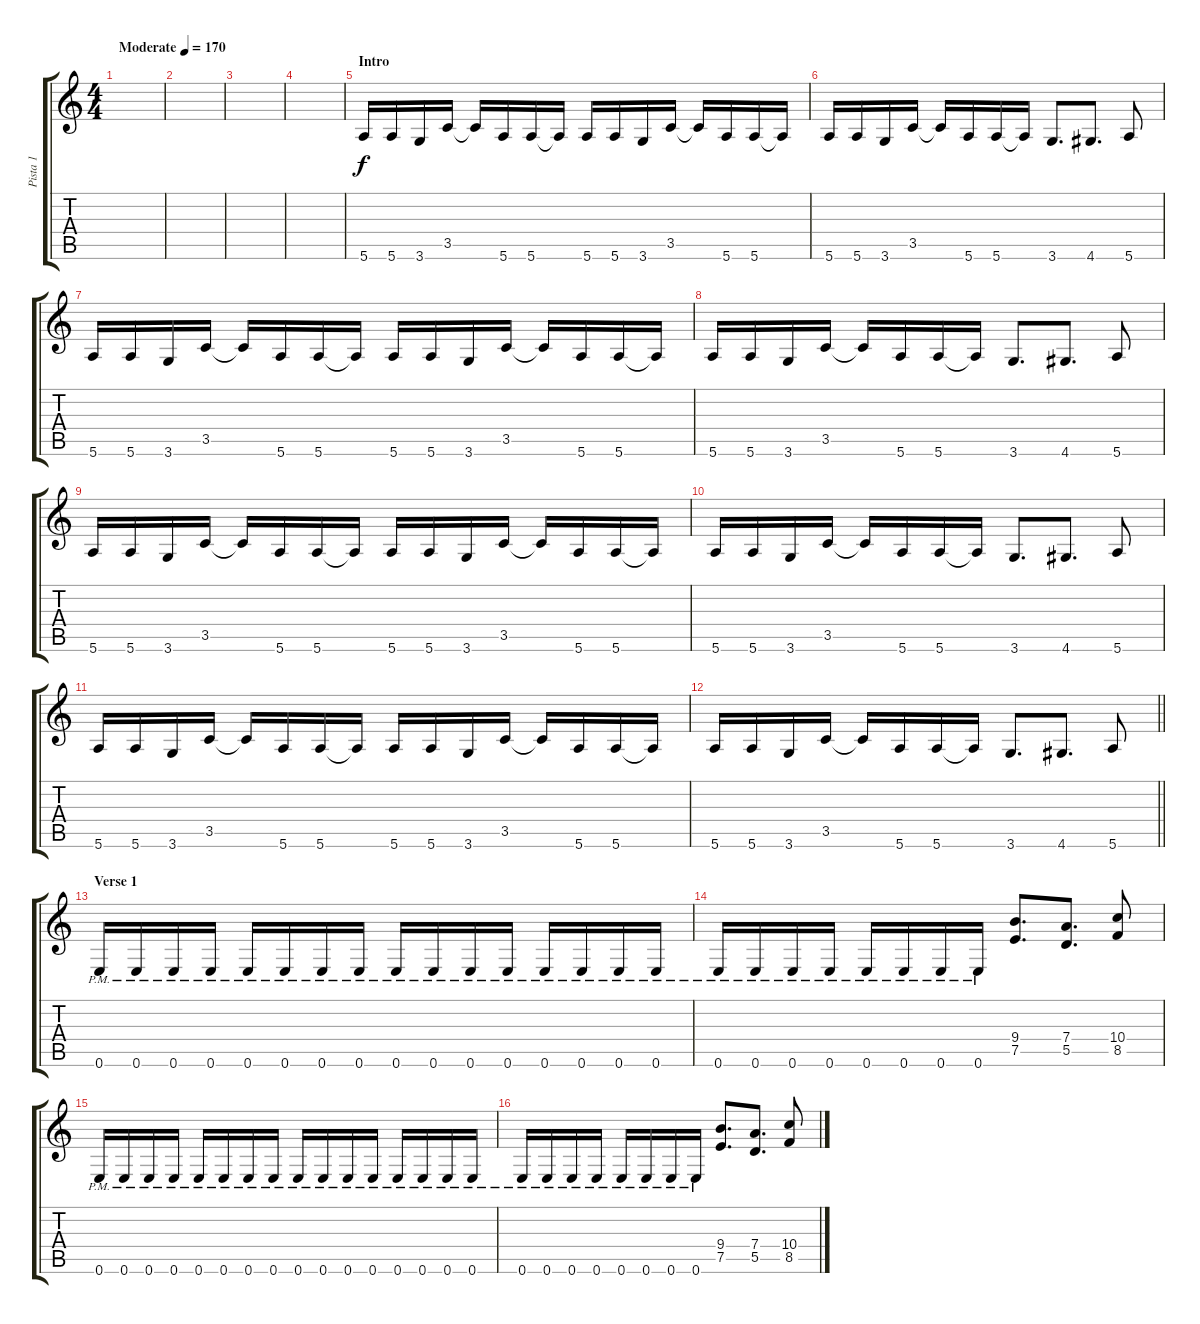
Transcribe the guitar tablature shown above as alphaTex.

\track ("Pista 1" "Pista 1") {instrument distortionguitar}
\staff {score tabs}
\tuning (E4 B3 G3 D3 A2 E2) {hide}
\ts (4 4)
\tempo (170 "Moderate")
\clef g2
\ks c
|
|
|
|
\section ("" "Intro")
5.6.16 5.6.16 3.6.16 3.5.16 3.5{t}.16 5.6.16 5.6.16 5.6{t}.16 5.6.16 5.6.16 3.6.16 3.5.16 3.5{t}.16 5.6.16 5.6.16 5.6{t}.16 |
5.6.16 5.6.16 3.6.16 3.5.16 3.5{t}.16 5.6.16 5.6.16 5.6{t}.16 3.6.8{d} 4.6.8{d} 5.6.8 |
5.6.16 5.6.16 3.6.16 3.5.16 3.5{t}.16 5.6.16 5.6.16 5.6{t}.16 5.6.16 5.6.16 3.6.16 3.5.16 3.5{t}.16 5.6.16 5.6.16 5.6{t}.16 |
5.6.16 5.6.16 3.6.16 3.5.16 3.5{t}.16 5.6.16 5.6.16 5.6{t}.16 3.6.8{d} 4.6.8{d} 5.6.8 |
5.6.16 5.6.16 3.6.16 3.5.16 3.5{t}.16 5.6.16 5.6.16 5.6{t}.16 5.6.16 5.6.16 3.6.16 3.5.16 3.5{t}.16 5.6.16 5.6.16 5.6{t}.16 |
5.6.16 5.6.16 3.6.16 3.5.16 3.5{t}.16 5.6.16 5.6.16 5.6{t}.16 3.6.8{d} 4.6.8{d} 5.6.8 |
5.6.16 5.6.16 3.6.16 3.5.16 3.5{t}.16 5.6.16 5.6.16 5.6{t}.16 5.6.16 5.6.16 3.6.16 3.5.16 3.5{t}.16 5.6.16 5.6.16 5.6{t}.16 |
\barLineRight lightlight
5.6.16 5.6.16 3.6.16 3.5.16 3.5{t}.16 5.6.16 5.6.16 5.6{t}.16 3.6.8{d} 4.6.8{d} 5.6.8 |
\section ("" "Verse 1")
0.6{pm}.16 0.6{pm}.16 0.6{pm}.16 0.6{pm}.16 0.6{pm}.16 0.6{pm}.16 0.6{pm}.16 0.6{pm}.16 0.6{pm}.16 0.6{pm}.16 0.6{pm}.16 0.6{pm}.16 0.6{pm}.16 0.6{pm}.16 0.6{pm}.16 0.6{pm}.16 |
0.6{pm}.16 0.6{pm}.16 0.6{pm}.16 0.6{pm}.16 0.6{pm}.16 0.6{pm}.16 0.6{pm}.16 0.6{pm}.16 (9.4 7.5).8{d} (7.4 5.5).8{d} (10.4 8.5).8 |
0.6{pm}.16 0.6{pm}.16 0.6{pm}.16 0.6{pm}.16 0.6{pm}.16 0.6{pm}.16 0.6{pm}.16 0.6{pm}.16 0.6{pm}.16 0.6{pm}.16 0.6{pm}.16 0.6{pm}.16 0.6{pm}.16 0.6{pm}.16 0.6{pm}.16 0.6{pm}.16 |
0.6{pm}.16 0.6{pm}.16 0.6{pm}.16 0.6{pm}.16 0.6{pm}.16 0.6{pm}.16 0.6{pm}.16 0.6{pm}.16 (9.4 7.5).8{d} (7.4 5.5).8{d} (10.4 8.5).8
